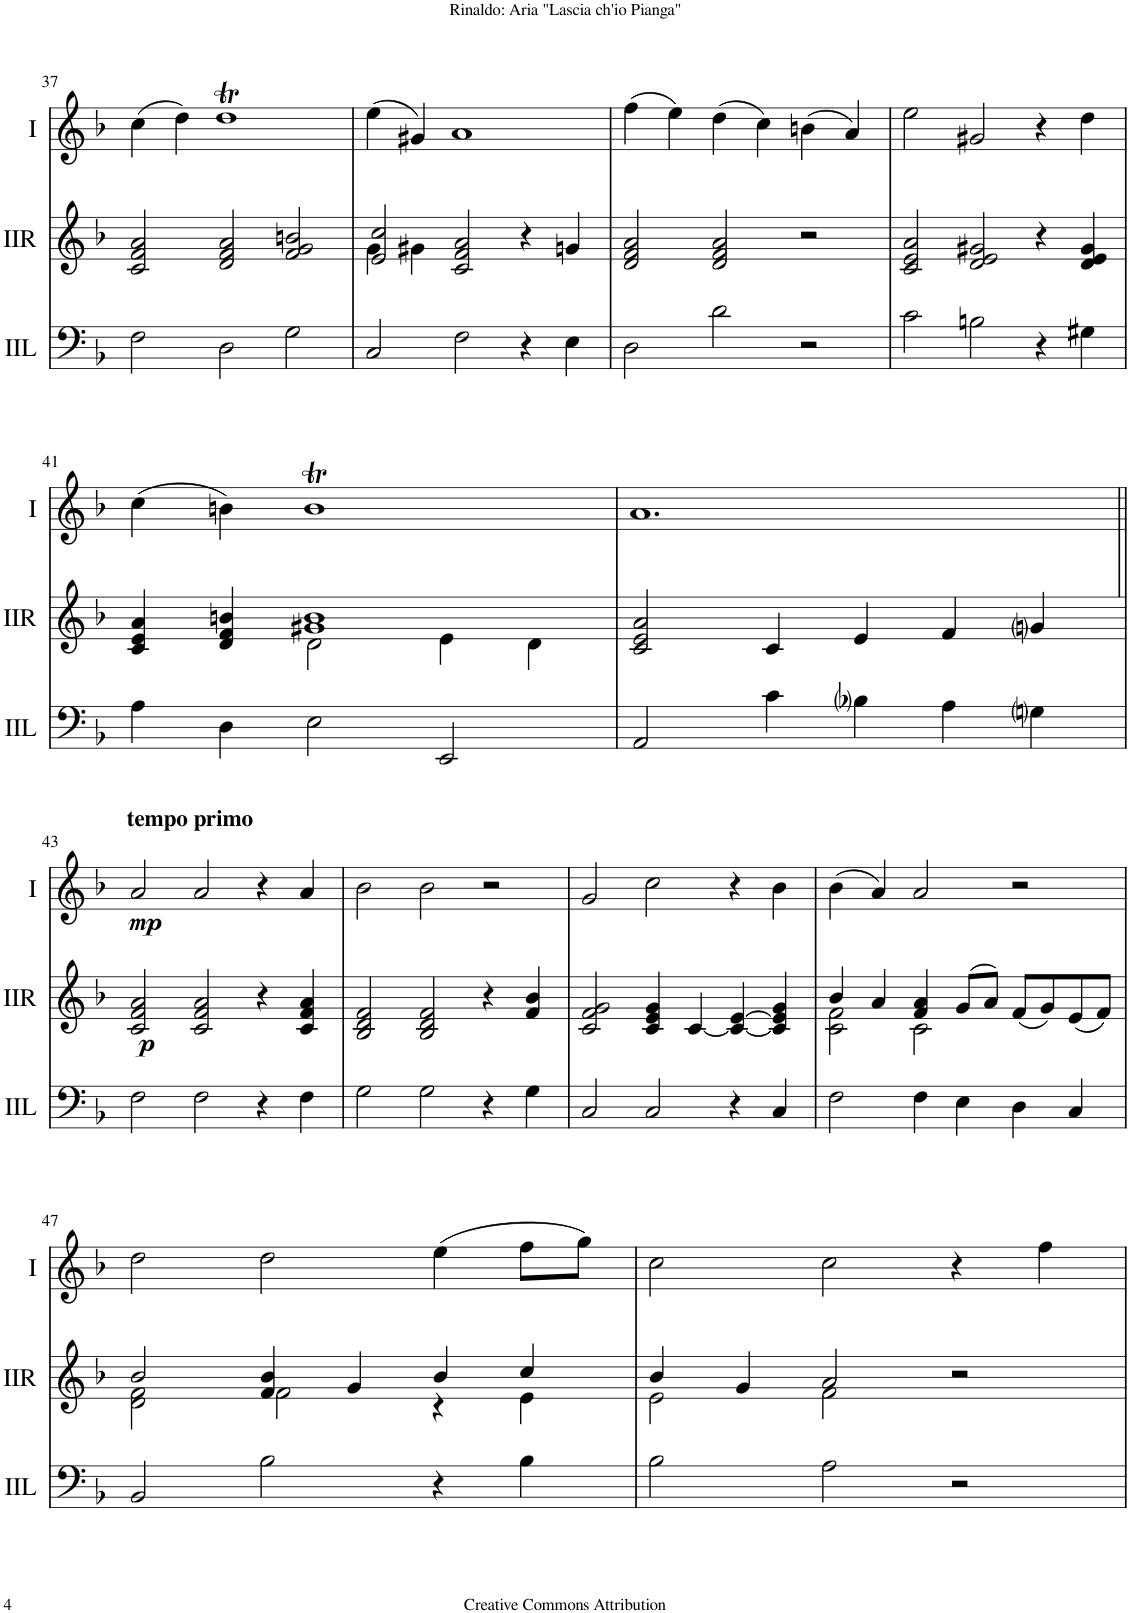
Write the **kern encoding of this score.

**kern	**kern	**dynam	**kern	**dynam
*part3	*part2	*part2	*part1	*part1
*staff3	*staff2	*staff2	*staff1	*staff1
*I"Acc. 2L	*I"Acc. 2R	*	*I"Acc. 1	*
!!LO:PB:g=z
*clefF4	*clefG2	*	*clefG2	*
*Trd7c12	*	*	*	*
*k[b-]	*k[b-]	*	*k[b-]	*
*M3/2	*M3/2	*	*M3/2	*
=37	=37	=37	=37	=37
2F\	2c/ 2f/ 2a/	.	(4cc\	.
.	.	.	4dd\)	.
2D\	2d/ 2f/ 2a/	.	1ddT	.
2G\	2f/ 2g/ 2bn/	.	.	.
=38	=38	=38	=38	=38
*	*^	*	*	*
2C/	2e/ 2cc/	4g\	.	(4ee\	.
.	.	4g#X\	.	4g#X/)	.
2F\	2c/ 2f/ 2a/	1ryy	.	1a	.
4r	4r	.	.	.	.
4E\	4gn/	.	.	.	.
*	*v	*v	*	*	*
=39	=39	=39	=39	=39
2D\	2d/ 2f/ 2a/	.	(4ff\	.
.	.	.	4ee\)	.
2d\	2d/ 2f/ 2a/	.	(4dd\	.
.	.	.	4cc\)	.
2r	2r	.	(4bn\	.
.	.	.	4a/)	.
=40	=40	=40	=40	=40
2c\	2c/ 2e/ 2a/	.	2ee\	.
2Bn\	2d/ 2e/ 2g#X/	.	2g#X/	.
4r	4r	.	4r	.
4G#X\	4d/ 4e/ 4g#/	.	4dd\	.
!!LO:LB:g=z
=41	=41	=41	=41	=41
*	*^	*	*	*
4A\	4c/ 4e/ 4a/	2ryy	.	(4cc\	.
4D\	4d/ 4f/ 4bn/	.	.	4bn\)	.
2E\	1g#X 1b	2d\	.	1bt	.
2EE/	.	4e\	.	.	.
.	.	4d\	.	.	.
*	*v	*v	*	*	*
=42	=42	=42	=42	=42
2AA/	2c/ 2e/ 2a/	.	1.a	.
4c\	4c/	.	.	.
4B-i\	4e/	.	.	.
4A\	4f/	.	.	.
4Gni\	4gni/	.	.	.
!!LO:LB:g=z
=43||	=43||	=43||	=43||	=43||
!	!	!	!LO:TX:a:B:t=tempo primo	!
!	!	!LO:DY:b	!	!LO:DY:b
2F\	2c/ 2f/ 2a/	p	2a/	mp
2F\	2c/ 2f/ 2a/	.	2a/	.
4r	4r	.	4r	.
4F\	4c/ 4f/ 4a/	.	4a/	.
=44	=44	=44	=44	=44
2G\	2B-/ 2d/ 2f/	.	2b-\	.
2G\	2B-/ 2d/ 2f/	.	2b-\	.
4r	4r	.	2r	.
4G\	4f/ 4b-/	.	.	.
=45	=45	=45	=45	=45
2C/	2c/ 2f/ 2g/	.	2g/	.
2C/	4c/ 4e/ 4g/	.	2cc\	.
.	[4c/	.	.	.
4r	4c/_ [4e/	.	4r	.
4C/	4c/] 4e/] 4g/	.	4b-\	.
=46	=46	=46	=46	=46
*	*^	*	*	*
2F\	4b-/	2c\ 2f\	.	(4b-\	.
.	4a/	.	.	4a/)	.
4F\	4f/ 4a/	2c\	.	2a/	.
4E\	(8g/L	.	.	.	.
.	8a/J)	.	.	.	.
4D\	(8f/L	2ryy	.	2r	.
.	8g/)	.	.	.	.
4C/	(8e/	.	.	.	.
.	8f/J)	.	.	.	.
!!LO:LB:g=z
=47	=47	=47	=47	=47	=47
2BB-/	2b-/	2d\ 2f\	.	2dd\	.
2B-\	4f/ 4b-/	2f\	.	2dd\	.
.	4g/	.	.	.	.
4r	4b-/	4r	.	(4ee\	.
4B-\	4cc/	4e\	.	8ff\L	.
.	.	.	.	8gg\J)	.
=48	=48	=48	=48	=48	=48
2B-\	4b-/	2e\	.	2cc\	.
.	4g/	.	.	.	.
2A\	2a/	2f\	.	2cc\	.
2r	2r	2ryy	.	4r	.
.	.	.	.	4ff\	.
*	*v	*v	*	*	*
=	=	=	=	=
*-	*-	*-	*-	*-
